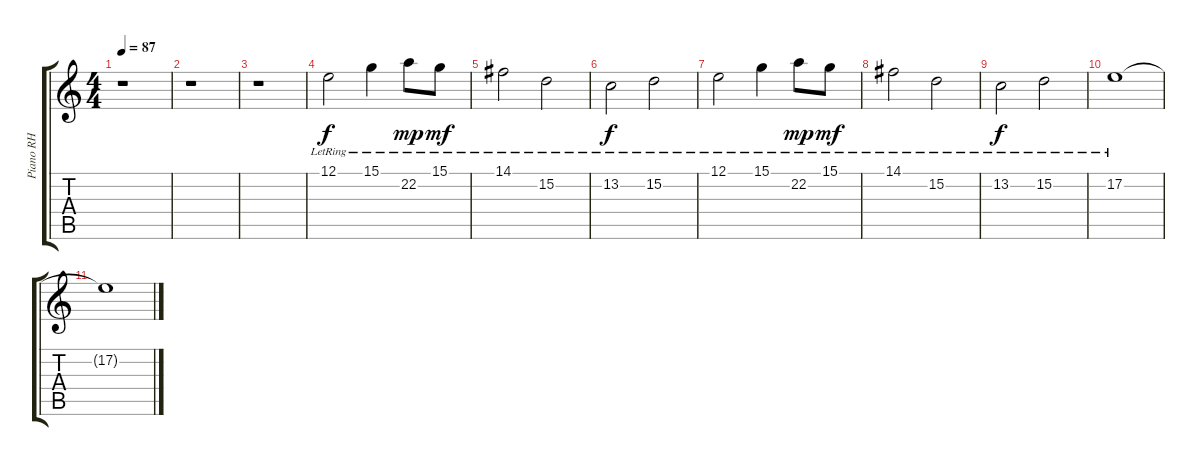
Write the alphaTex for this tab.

\track ("Piano RH" "Piano RH") {instrument acousticgrandpiano}
\staff {score tabs}
\tuning (E4 B3 G3 D3 A2 E2) {hide}
\ts (4 4)
\tempo 87
\clef g2
\ks c
r.1{dy f} |
r.1 |
r.1 |
12.1{lr}.2 15.1{lr}.4 22.2{lr}.8{dy mp} 15.1{lr}.8{dy mf} |
14.1{lr}.2 15.2{lr}.2 |
13.2{lr}.2{dy f} 15.2{lr}.2 |
12.1{lr}.2 15.1{lr}.4 22.2{lr}.8{dy mp} 15.1{lr}.8{dy mf} |
14.1{lr}.2 15.2{lr}.2 |
13.2{lr}.2{dy f} 15.2{lr}.2 |
17.2{lr}.1{volume 0} |
17.2{t}.1
